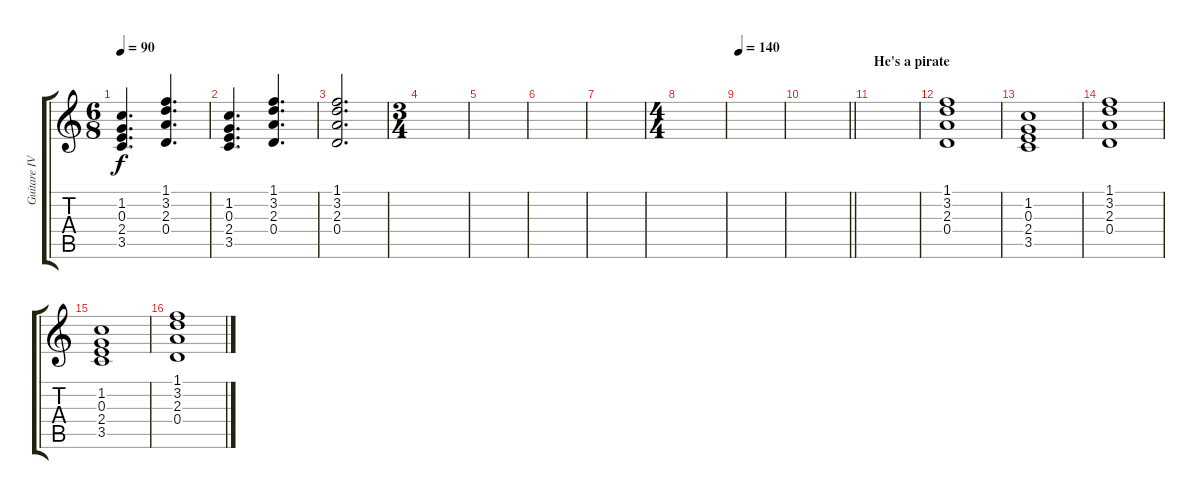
\track ("Guitare IV" "Guitare IV") {instrument acousticguitarnylon}
\staff {score tabs}
\tuning (E4 B3 G3 D3 A2 E2) {hide}
\ts (6 8)
\tempo 90
\clef g2
\ks c
(1.2 0.3 2.4 3.5).4{d dy f} (1.1 3.2 2.3 0.4).4{d} |
(1.2 0.3 2.4 3.5).4{d} (1.1 3.2 2.3 0.4).4{d} |
(1.1 3.2 2.3 0.4).2{d} |
\ts (3 4)
|
|
|
|
\ts (4 4)
|
\tempo 140
|
\barLineRight lightlight
|
\section ("" "He's a pirate")
|
(1.1 3.2 2.3 0.4).1 |
(1.2 0.3 2.4 3.5).1 |
(1.1 3.2 2.3 0.4).1 |
(1.2 0.3 2.4 3.5).1 |
(1.1 3.2 2.3 0.4).1
